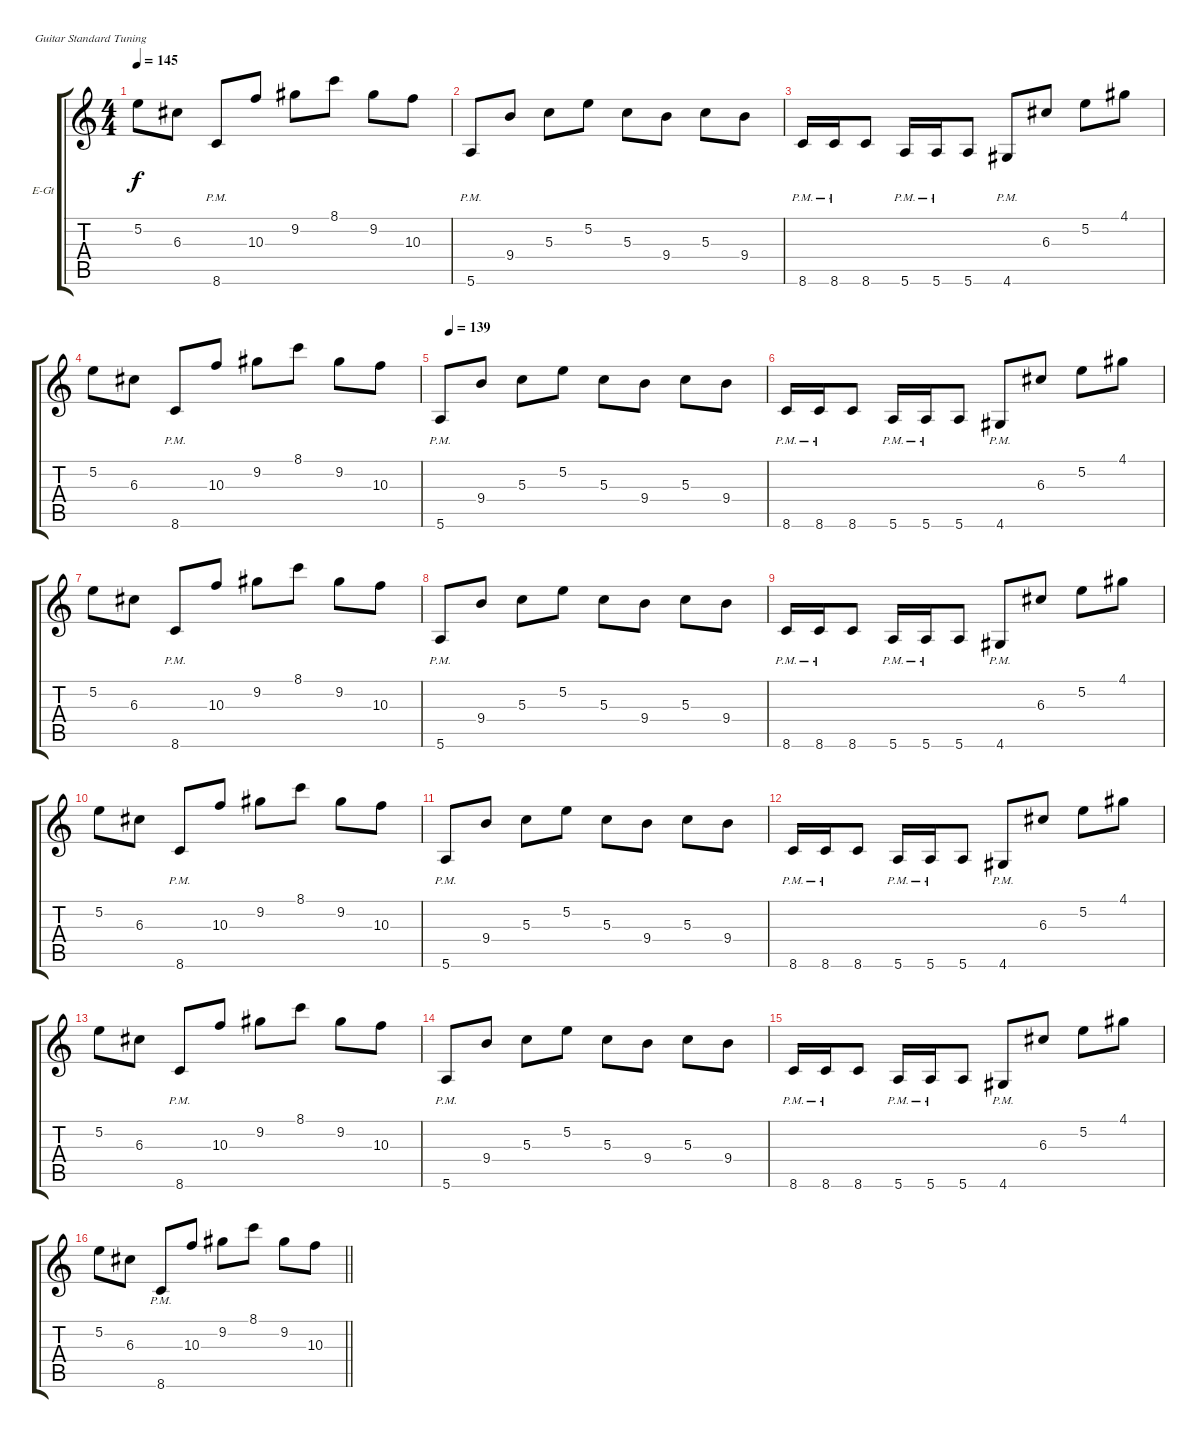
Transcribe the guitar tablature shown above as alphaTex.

\bracketExtendMode groupsimilarinstruments
\firstSystemTrackNameOrientation horizontal
\otherSystemsTrackNameOrientation horizontal
\track ("Paul Masvidal" "E-Gt") {instrument distortionguitar}
\staff {score tabs}
\tuning (E4 B3 G3 D3 A2 E2)
\ts (4 4)
\tempo 145
\clef g2
\ks c
5.2.8{dy f} 6.3.8 8.6{pm}.8 10.3.8 9.2.8 8.1.8 9.2.8 10.3.8 |
5.6{pm}.8 9.4.8 5.3.8 5.2.8 5.3.8 9.4.8 5.3.8 9.4.8 |
8.6{pm}.16 8.6{pm}.16 8.6.8 5.6{pm}.16 5.6{pm}.16 5.6.8 4.6{pm}.8 6.3.8 5.2.8 4.1.8 |
5.2.8 6.3.8 8.6{pm}.8 10.3.8 9.2.8 8.1.8 9.2.8 10.3.8 |
\tempo (139 0.03125)
5.6{pm}.8 9.4.8 5.3.8 5.2.8 5.3.8 9.4.8 5.3.8 9.4.8 |
8.6{pm}.16 8.6{pm}.16 8.6.8 5.6{pm}.16 5.6{pm}.16 5.6.8 4.6{pm}.8 6.3.8 5.2.8 4.1.8 |
5.2.8 6.3.8 8.6{pm}.8 10.3.8 9.2.8 8.1.8 9.2.8 10.3.8 |
5.6{pm}.8 9.4.8 5.3.8 5.2.8 5.3.8 9.4.8 5.3.8 9.4.8 |
8.6{pm}.16 8.6{pm}.16 8.6.8 5.6{pm}.16 5.6{pm}.16 5.6.8 4.6{pm}.8 6.3.8 5.2.8 4.1.8 |
5.2.8 6.3.8 8.6{pm}.8 10.3.8 9.2.8 8.1.8 9.2.8 10.3.8 |
5.6{pm}.8 9.4.8 5.3.8 5.2.8 5.3.8 9.4.8 5.3.8 9.4.8 |
8.6{pm}.16 8.6{pm}.16 8.6.8 5.6{pm}.16 5.6{pm}.16 5.6.8 4.6{pm}.8 6.3.8 5.2.8 4.1.8 |
5.2.8 6.3.8 8.6{pm}.8 10.3.8 9.2.8 8.1.8 9.2.8 10.3.8 |
5.6{pm}.8 9.4.8 5.3.8 5.2.8 5.3.8 9.4.8 5.3.8 9.4.8 |
8.6{pm}.16 8.6{pm}.16 8.6.8 5.6{pm}.16 5.6{pm}.16 5.6.8 4.6{pm}.8 6.3.8 5.2.8 4.1.8 |
\barLineRight lightlight
5.2.8 6.3.8 8.6{pm}.8 10.3.8 9.2.8 8.1.8 9.2.8 10.3.8
